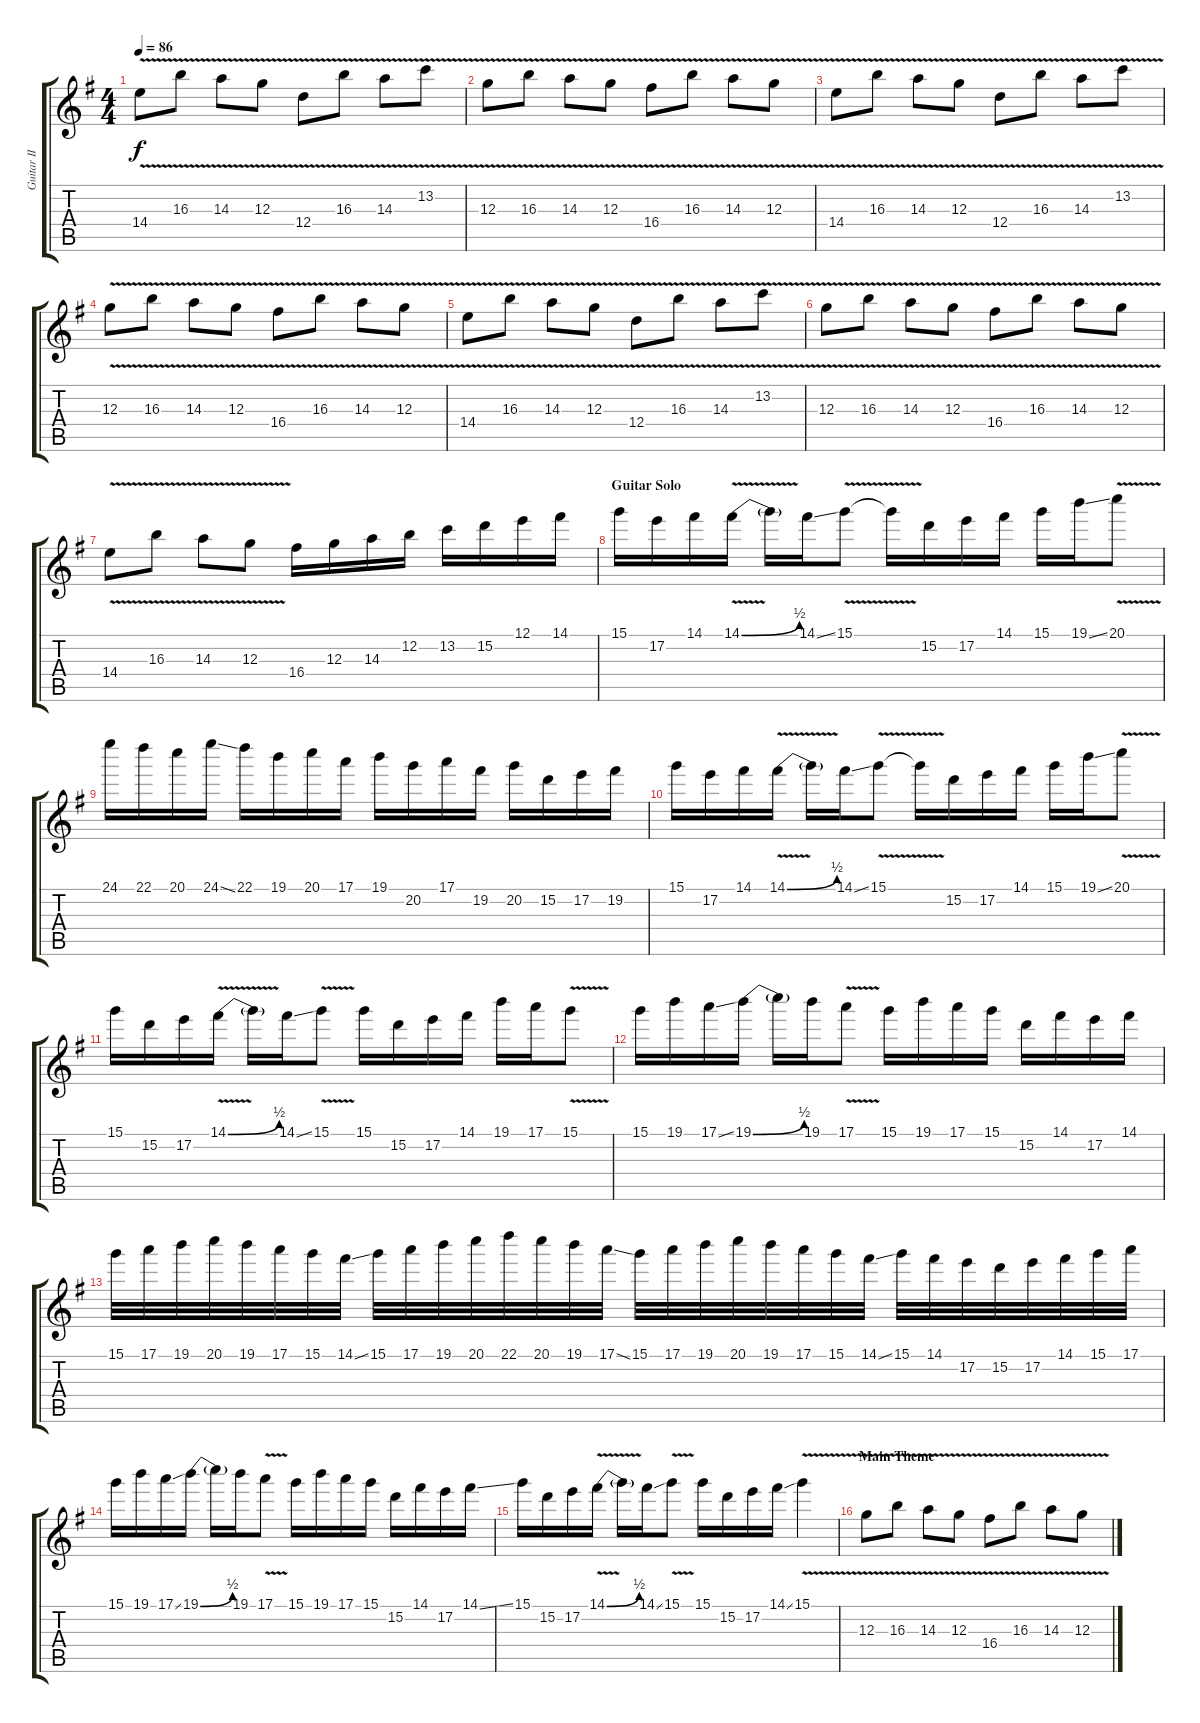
\track ("Guitar II" "Guitar II") {instrument distortionguitar}
\staff {score tabs}
\tuning (E4 B3 G3 D3 A2 E2) {hide}
\ts (4 4)
\tempo 86
\clef g2
\ks eminor
14.4{v}.8{dy f} 16.3{v}.8 14.3{v}.8 12.3{v}.8 12.4{v}.8 16.3{v}.8 14.3{v}.8 13.2{v}.8 |
12.3{v}.8 16.3{v}.8 14.3{v}.8 12.3{v}.8 16.4{v}.8 16.3{v}.8 14.3{v}.8 12.3{v}.8 |
14.4{v}.8 16.3{v}.8 14.3{v}.8 12.3{v}.8 12.4{v}.8 16.3{v}.8 14.3{v}.8 13.2{v}.8 |
12.3{v}.8 16.3{v}.8 14.3{v}.8 12.3{v}.8 16.4{v}.8 16.3{v}.8 14.3{v}.8 12.3{v}.8 |
14.4{v}.8 16.3{v}.8 14.3{v}.8 12.3{v}.8 12.4{v}.8 16.3{v}.8 14.3{v}.8 13.2{v}.8 |
12.3{v}.8 16.3{v}.8 14.3{v}.8 12.3{v}.8 16.4{v}.8 16.3{v}.8 14.3{v}.8 12.3{v}.8 |
14.4{v}.8 16.3{v}.8 14.3{v}.8 12.3{v}.8 16.4.16{volume 16} 12.3.16 14.3.16 12.2.16 13.2.16 15.2.16 12.1.16 14.1.16 |
\section ("" "Guitar Solo")
15.1.16 17.2.16 14.1.16 14.1{be (bend 0 0 60 2) v}.16 14.1{t}.16 14.1{ss}.16 15.1{v}.8 15.1{t}.16 15.2.16 17.2.16 14.1.16 15.1.16 19.1{ss}.16 20.1{v}.8 |
24.1.16 22.1.16 20.1.16 24.1{ss}.16 22.1.16 19.1.16 20.1.16 17.1.16 19.1.16 20.2.16 17.1.16 19.2.16 20.2.16 15.2.16 17.2.16 19.2.16 |
15.1.16 17.2.16 14.1.16 14.1{be (bend 0 0 60 2) v}.16 14.1{t}.16 14.1{ss}.16 15.1{v}.8 15.1{t}.16 15.2.16 17.2.16 14.1.16 15.1.16 19.1{ss}.16 20.1{v}.8 |
15.1.16 15.2.16 17.2.16 14.1{be (bend 0 0 60 2) v}.16 14.1{t}.16 14.1{ss}.16 15.1{v}.8 15.1.16 15.2.16 17.2.16 14.1.16 19.1.16 17.1.16 15.1{v}.8 |
15.1.16 19.1.16 17.1{ss}.16 19.1{be (bend 0 0 60 2)}.16 19.1{t}.16 19.1.16 17.1{v}.8 15.1.16 19.1.16 17.1.16 15.1.16 15.2.16 14.1.16 17.2.16 14.1.16 |
15.1.32 17.1.32 19.1.32 20.1.32 19.1.32 17.1.32 15.1.32 14.1{ss}.32 15.1.32 17.1.32 19.1.32 20.1.32 22.1.32 20.1.32 19.1.32 17.1{ss}.32 15.1.32 17.1.32 19.1.32 20.1.32 19.1.32 17.1.32 15.1.32 14.1{ss}.32 15.1.32 14.1.32 17.2.32 15.2.32 17.2.32 14.1.32 15.1.32 17.1.32 |
15.1.16 19.1.16 17.1{ss}.16 19.1{be (bend 0 0 60 2)}.16 19.1{t}.16 19.1.16 17.1{v}.8 15.1.16 19.1.16 17.1.16 15.1.16 15.2.16 14.1.16 17.2.16 14.1{ss}.16 |
15.1.16 15.2.16 17.2.16 14.1{be (bend 0 0 60 2) v}.16 14.1{t}.16 14.1{ss}.16 15.1{v}.8 15.1.16 15.2.16 17.2.16 14.1{ss}.16 15.1{v}.4 |
\section ("" "Main Theme")
12.3{v}.8{volume 13} 16.3{v}.8 14.3{v}.8 12.3{v}.8 16.4{v}.8 16.3{v}.8 14.3{v}.8 12.3{v}.8
